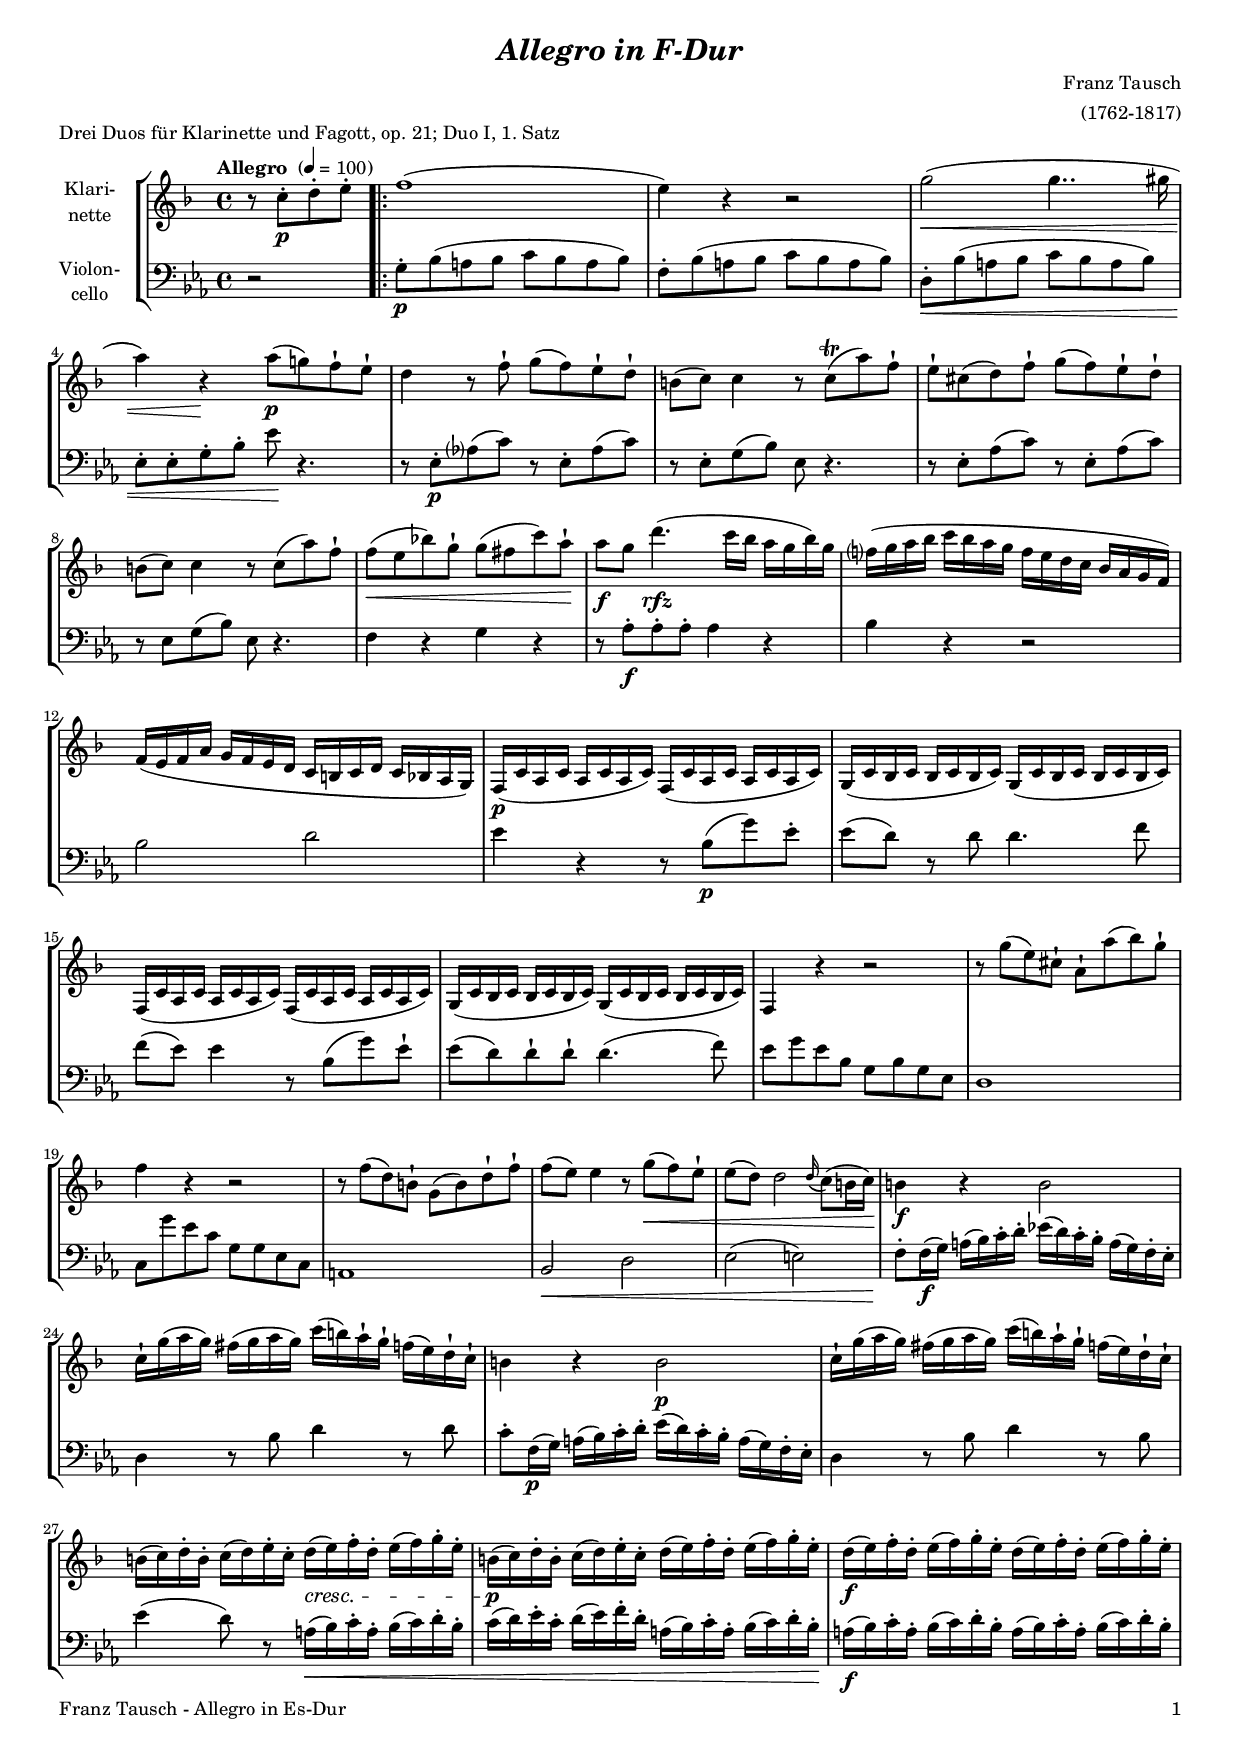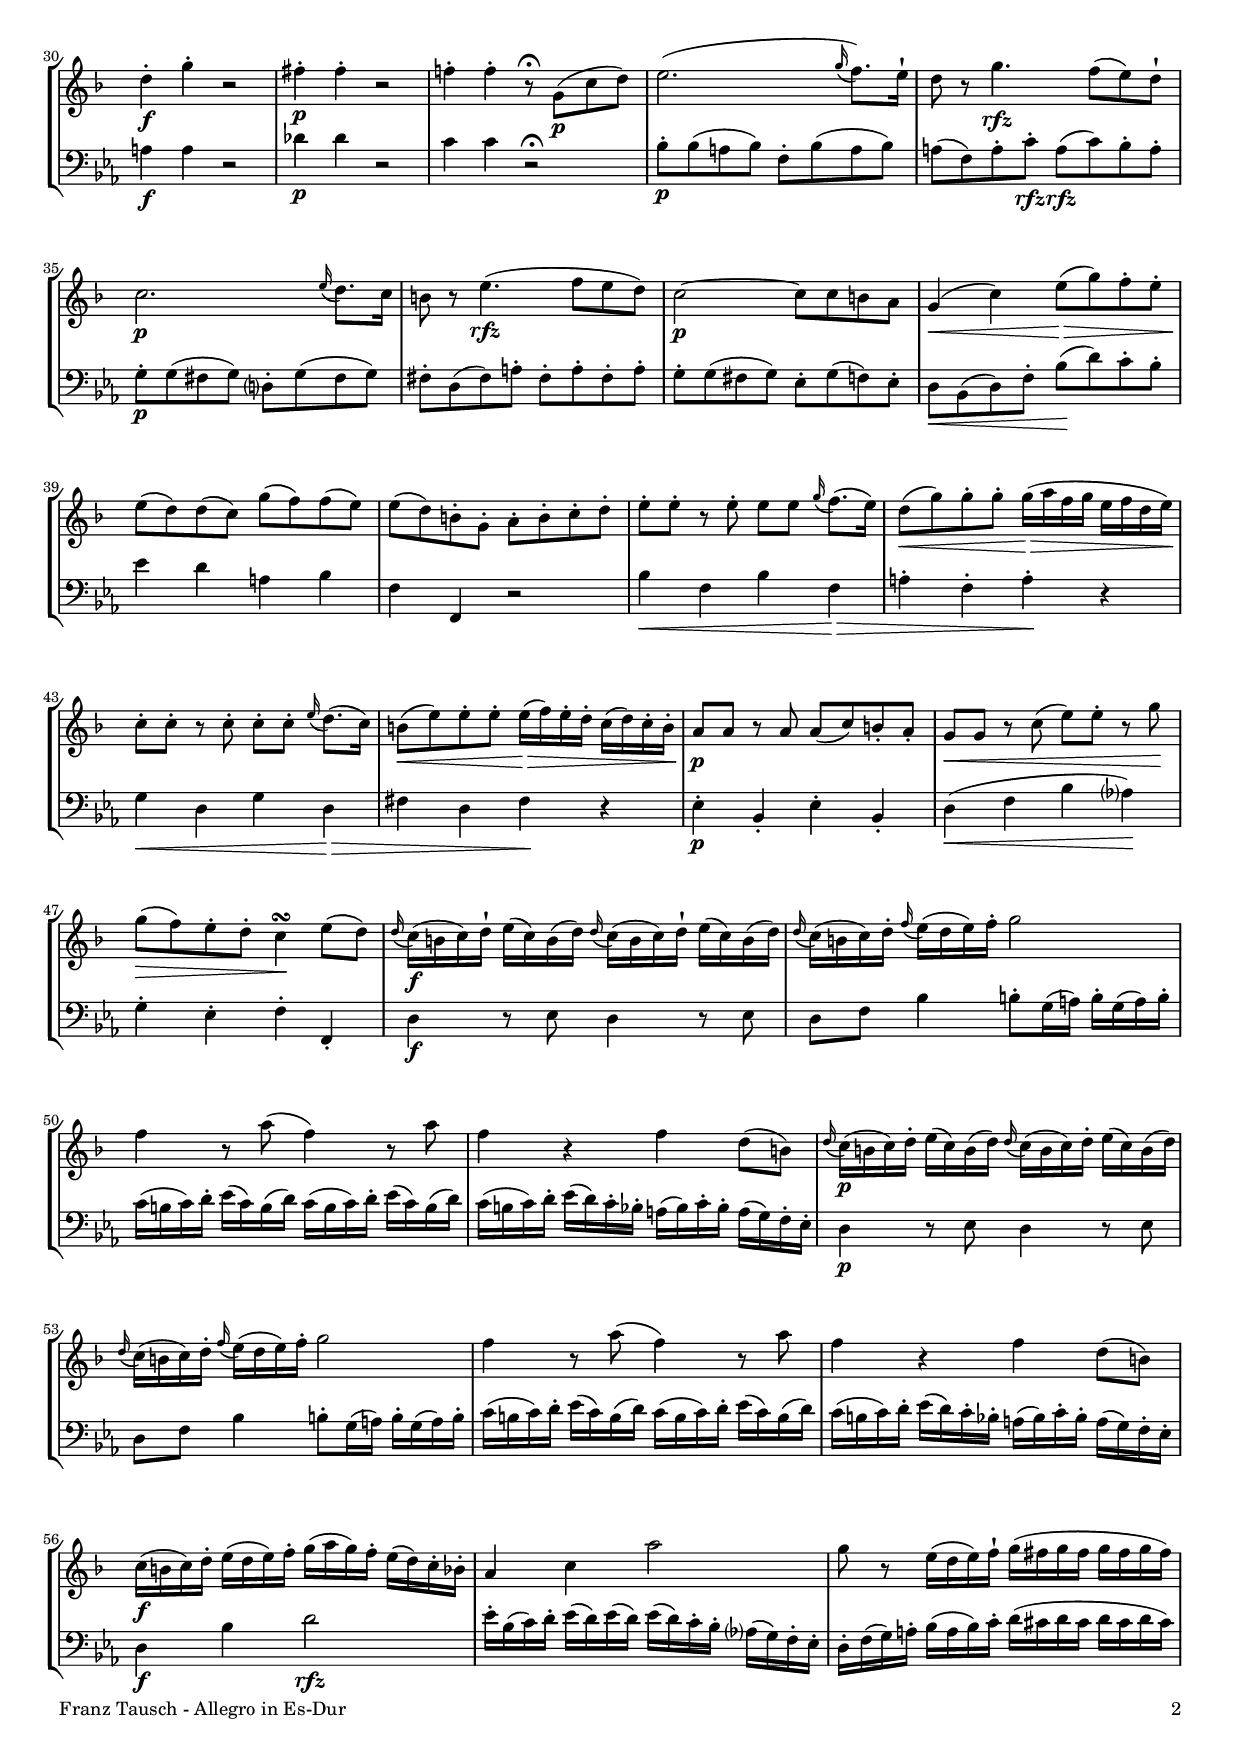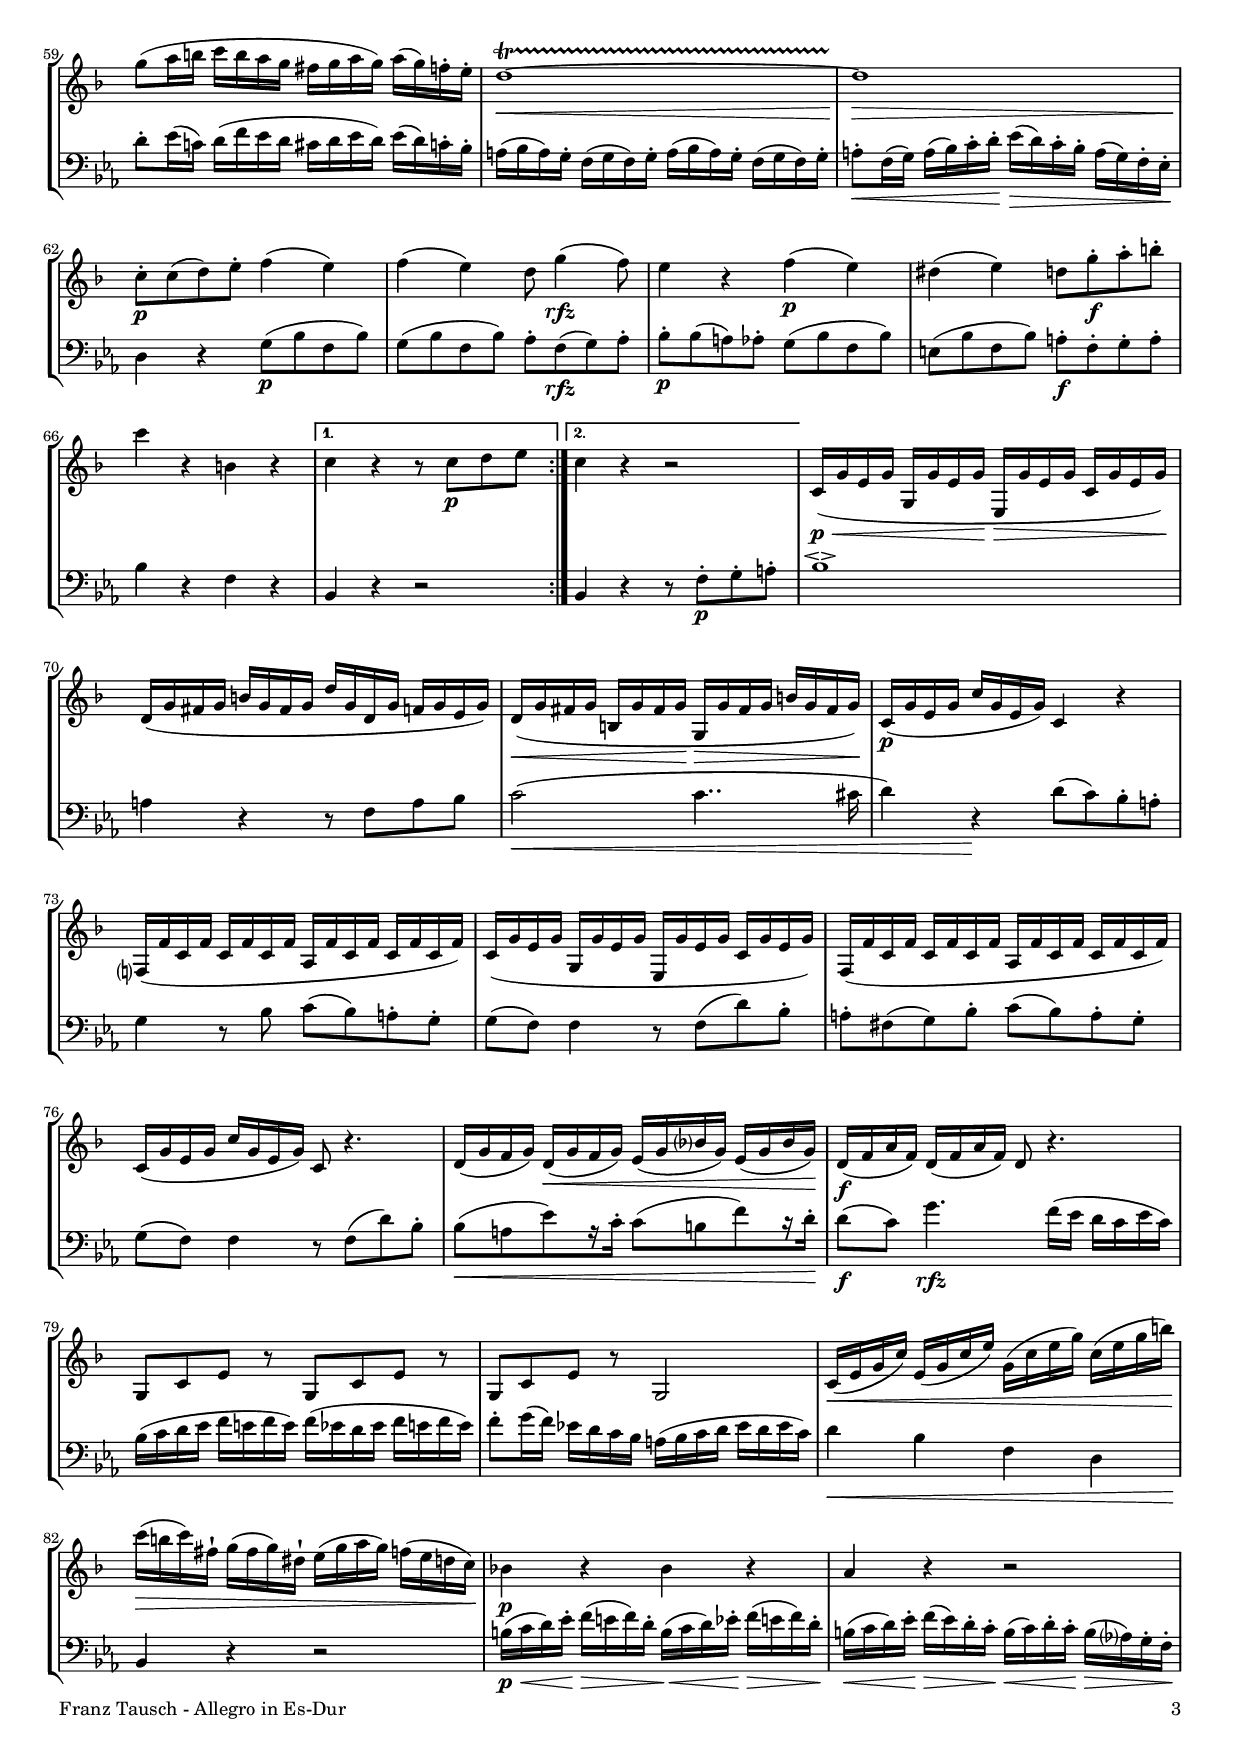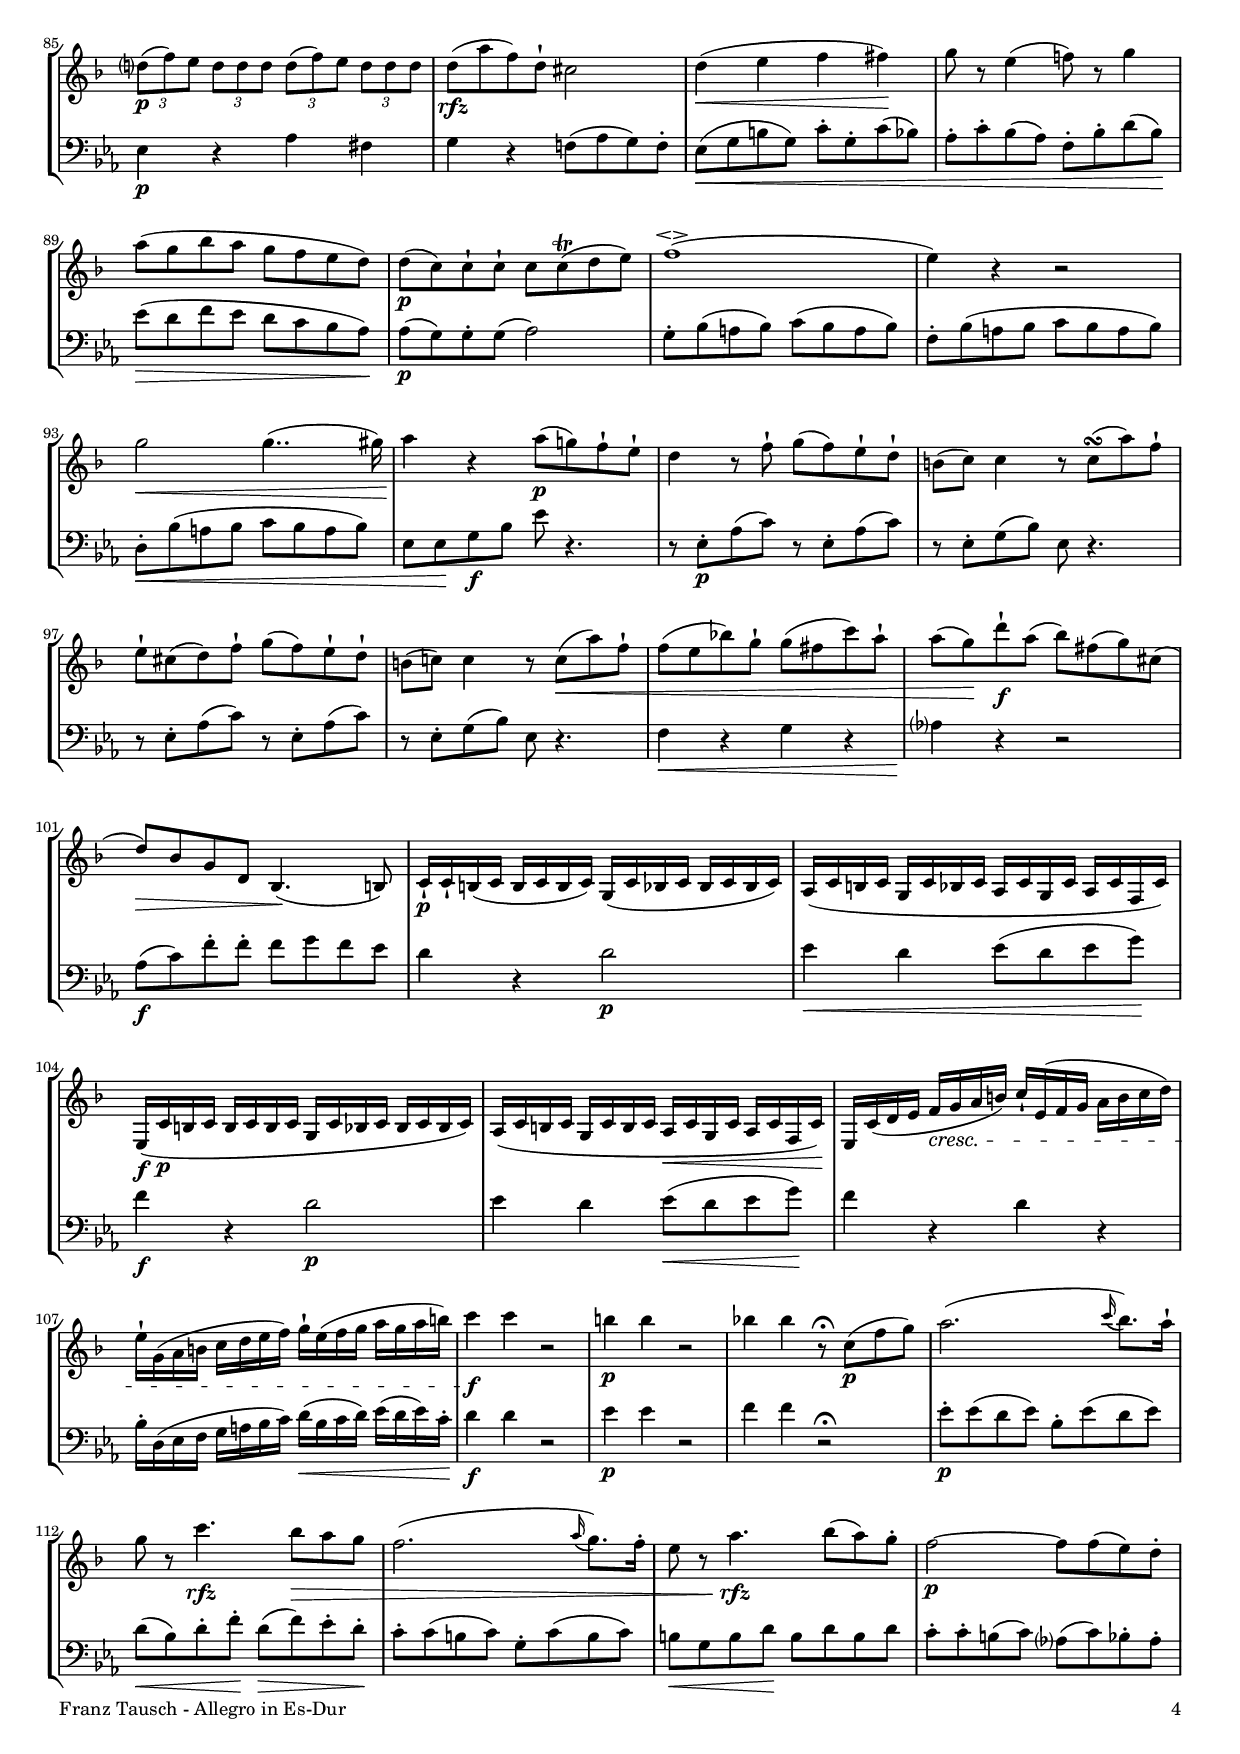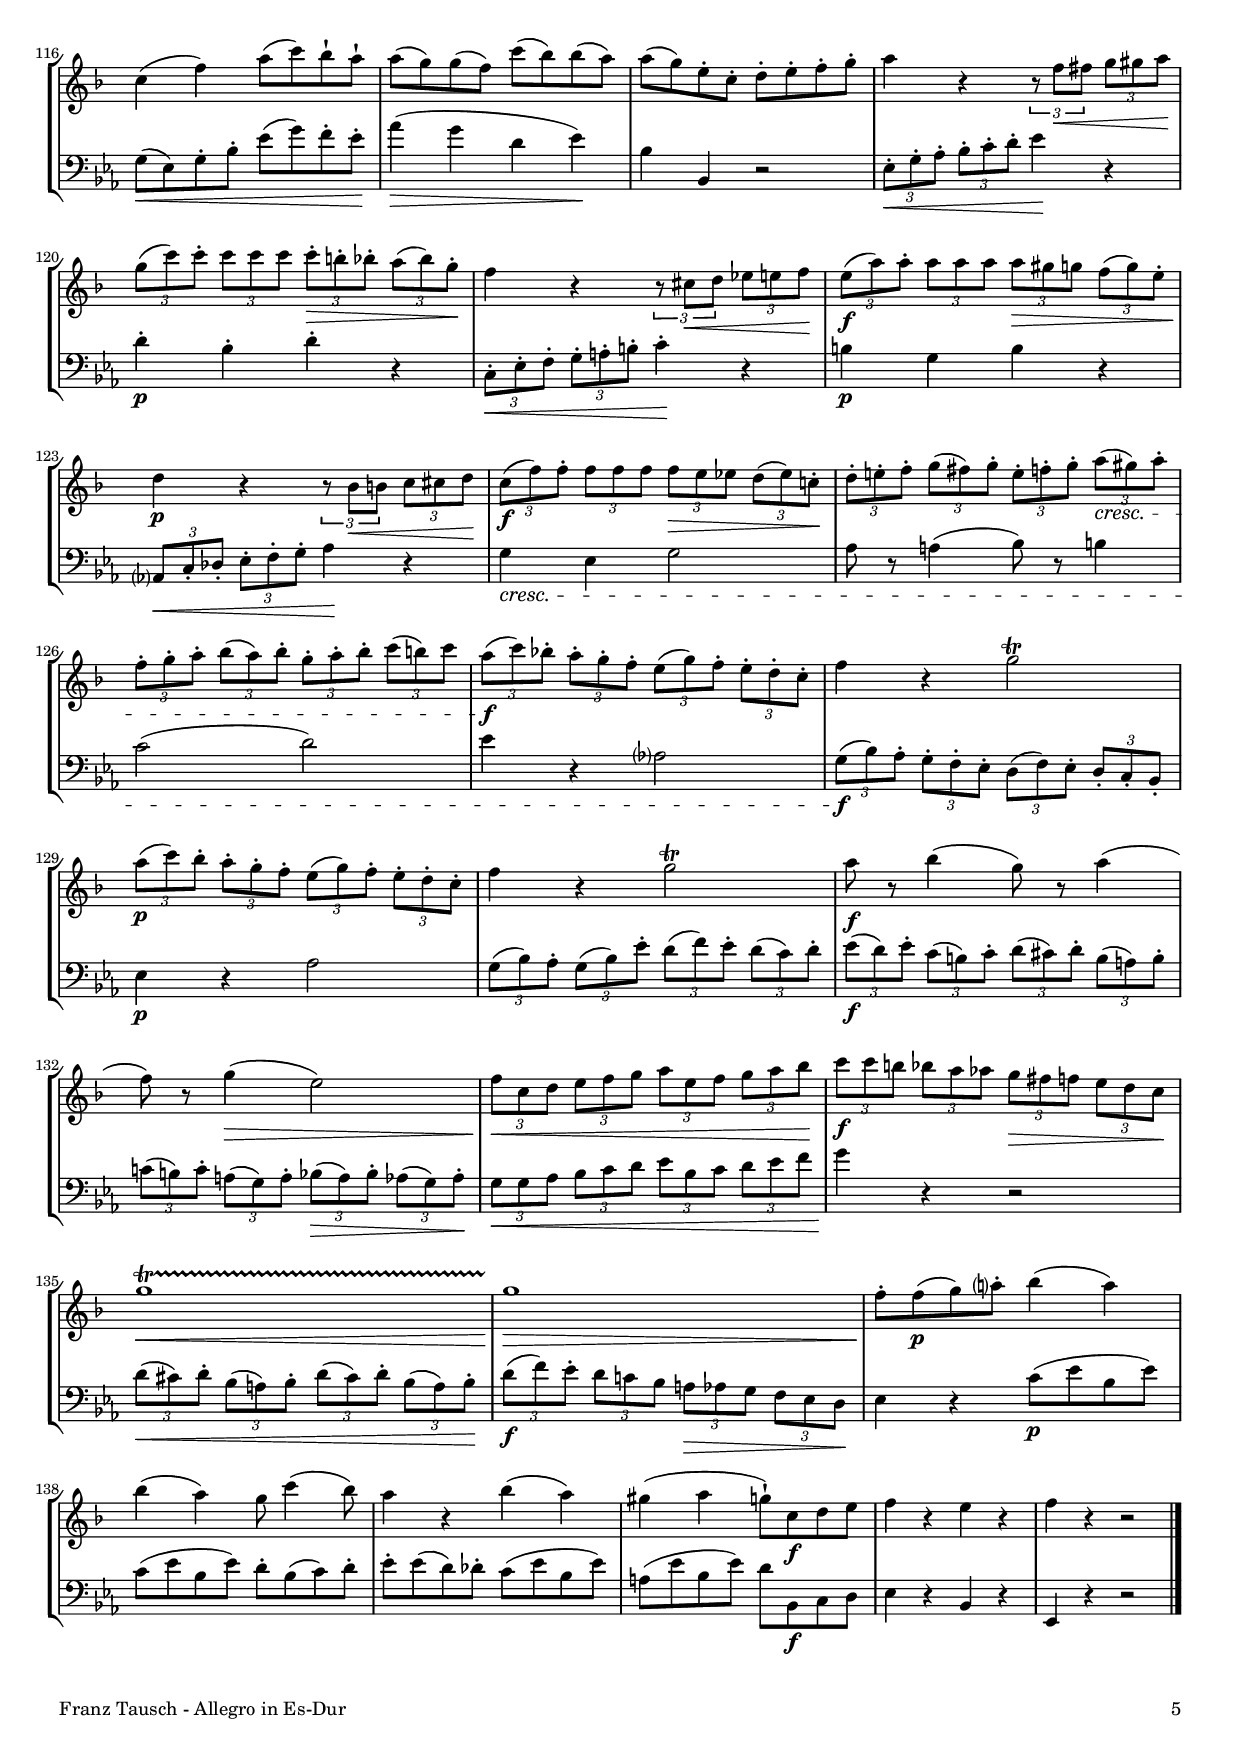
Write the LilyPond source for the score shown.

\version "2.18.2"
\include "deutsch.ly"
  
#(set-global-staff-size 16.25)

\header {
  title     = \markup \bold \italic "Allegro in F-Dur"
  composer  = "Franz Tausch"
  arranger  = "(1762-1817)"
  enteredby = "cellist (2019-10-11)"
  piece     = "Drei Duos für Klarinette und Fagott, op. 21; Duo I, 1. Satz"
}

voiceconsts = {
  \key f \major
  \time 4/4
  \clef "treble"
%  \numericTimeSignature
  \compressFullBarRests
  % Set default beaming for all staves
%  \set Timing.beamExceptions = #'()
%  \set Timing.baseMoment     = #(ly:make-moment 1 4)
%  \set Timing.beatStructure  = #'(1 1 1)
  \tempo "Allegro " 4=100
}

micl = "clarinet"
mifl = "flute"
miob = "oboe"
mifh = "french horn"
misx = "tenor sax"
mist = "string ensemble 1"
%miba = "cello"
miba = "bassoon"

va = \relative c'' {
  \voiceconsts

  \partial 2 r8 c-.\p d-. e-.
  \repeat volta 2 {
    f1(
    e4) r r2
    g2(\< g4.. gis16
    a4) r\! a8(\p g!) f-! e-!
    d4 r8 f-! g( f) e-! d-!
    h( c) c4 r8 c(\trill a') f-!

    e-! cis( d) f-! g( f) e-! d-!
    h( c) c4 r8 c( a') f-!
    f(\< e b'!) g-! g( fis c') a-!\!
    a\f g d'4.(_\rfz c16 b a g b) g
    f?( g a b c b a g f e d c b a g f)

    f( e f a g f e d c h c d c b a g)
    f(\p c' a c a c a c) f,( c' a c a c a c)
    g( c b c b c b c) g( c b c b c b c)

    f,( c' a c a c a c) f,( c' a c a c a c)
    g( c b c b c b c) g( c b c b c b c)
    f,4 r r2
    r8 g''( e) cis-! a-! a'( b) g-!
    f4 r r2

    r8 f( d) h-! g( h) d-! f-!
    f( e) e4 r8 g(\< f) e-!
    e( d) d2 \appoggiatura d16 c8( h16 c)\!
    h4\f r h2
    c16-! g'( a g) fis( g a g) c( h) a-! g-! f( e) d-! c-!
    h4 r h2\p

    c16-! g'( a g) fis( g a g) c( h) a-! g-! f( e) d-! c-!
    h( c) d-. h-. c( d) e-. c-. d(\cresc e) f-. d-. e( f) g-. e-.
    h(\p c) d-. h-. c( d) e-. c-. d( e) f-. d-. e( f) g-. e-.

    d(\f e) f-. d-. e( f) g-. e-. d( e) f-. d-. e( f) g-. e-.
    d4-.\f g-. r2
    fis4-.\p fis-. r2
    f!4-. f-. r8\fermata g,(\p c d)
    e2.( \appoggiatura g16 f8.) e16-!
    d8 r g4.\rfz f8( e) d-!
    c2.\p \appoggiatura e16 d8. c16

    h8 r e4.(\rfz f8 e d)
    c2~\p c8 c h a
    g4(\< c) e8(\!\> g) f-. e-.
    e(\! d) d( c) g'( f) f( e)
    e( d) h-. g-. a-. h-. c-. d-.
    e-. e-. r e-. e e \appoggiatura g16 f8.( e16)

    d8(\< g) g-. g-. g16(\!\> a f g e f d e)
    c8-.\! c-. r c-. c-. c-. \appoggiatura e16 d8.( c16)
    h8(\< e) e-. e-. e16(\!\> f) e-. d-. c( d) c-. h-.
    a8\!\p a r a a( c) h-. a-.
    g\< g r c( e) e-. r g\!

    g(\> f) e-. d-. c4\!\turn e8( d)
    \appoggiatura d16 c(\f h c) d-! e( c) h( d) \appoggiatura d c( h c) d-! e( c) h( d)
    \appoggiatura d c( h c) d-. \appoggiatura f e( d e) f-. g2
    f4 r8 a( f4) r8 a
    f4 r f d8( h)

    \appoggiatura d16 c(\p h c) d-. e( c) h( d) \appoggiatura d c( h c) d-. e( c) h( d)
    \appoggiatura d c( h c) d-. \appoggiatura f e( d e) f-. g2
    f4 r8 a( f4) r8 a
    f4 r f d8( h)

    c16(\f h c) d-. e( d e) f-. g( a g) f-. e( d) c-. b-.
    a4 c a'2
    g8 r e16( d e) f-! g( fis g fis g fis g fis)
    g8( a16 h c h a g fis g a g) a( g) f-. e-.

    d1~\startTrillSpan\<
    d\stopTrillSpan\!\>
    c8-.\!\p c( d) e-. f4( e)
    f( e) d8 g4(\rfz f8)
    e4 r f(\p e)
    dis( e) d8 g-.\f a-. h-.
    c4 r h, r
  }
  \alternative {
    { c r r8 c\p d e }
    { c4 r r2 }
  }

  c,16(\p\< g' e g g, g' e g\! e,\> g' e g c, g' e g)\!
  d( g fis g h g fis g d' g, d g f g e g)
  d(\< g fis g h, g' fis g\! g,\> g' fis g h g fis g)\!
  c,(\p g' e g c g e g) c,4 r

  f,?16( f' c f c f c f a, f' c f c f c f)
  c( g' e g g, g' e g e, g' e g c, g' e g)
  f,( f' c f c f c f a, f' c f c f c f)
  c( g' e g c g e g) c,8 r4.

  d16( g f g) d(\< g f g) e( g b? g) e( g b g)\!
  d(\f f a f) d( f a f) d8 r4.
  g,8 c e r g, c e r
  g, c e r g,2
  c16(\< e g c) e,( g c e) g,( c e g) c,( e g h)\!

  c(\> h c) fis,-! g( fis g) dis-!e( g a g) f( e d c)\!
  b!4\p r b r
  a r r2
  \tuplet 3/2 4 { d?8(\p f) e d d d d( f) e d d d }
  d(\rfz a' f) d-! cis2
  d4(\< e f fis)\!

  g8 r e4( f!8) r g4\!
  a8( g b a g f e d)\!
  d(\p c) c-! c-! c c(\trill d e)
  f1(\espressivo
  e4) r r2
  g\< g4..( gis16)
  a4\! r a8(\p g!) f-! e-!
  d4 r8 f-! g( f) e-! d-!

  h( c) c4 r8 c(\turn a') f-!
  e-! cis( d) f-! g( f) e-! d-!
  h( c!) c4 r8 c(\< a') f-!
  f( e b'!) g-! g( fis c') a-!
  a( g)\! d'-!\f a( b) fis( g) cis,(
  d)\> b g d b4.(\! h8)

  c16-!\p c-! h( c h c h c) g( c b c b c b c)
  a( c h c g c b c a c g c a c f, c')
  e,(\f c'\p h c h c h c g c b c b c b c)

  a( c h c g c h c a\< c g c a c f, c')\!
  e, c'( d e f\cresc g a h) c-! e,( f g a h c d)
  e-! g,( a h c d e f) g-! e( f g a g a h)

  c4\f c r2
  h4\p h r2
  b!4 b r8\fermata c,(\p f g)
  a2.( \appoggiatura c16 b8.) a16-!
  g8 r c4.\rfz b8\> a g
  f2.( \appoggiatura a16 g8.) f16-.
  e8 r a4.\rfz b8( a) g-.
  f2~\p f8 f( e) d-.

  c4( f) a8( c) b-! a-!
  a( g) g( f) c'( b) b( a)
  a( g) e-. c-. d-. e-. f-. g-.
  a4 r \tuplet 3/2 4 {
    r8 f\< fis g gis a\!
    g( c) c-. c c c c-.\> h-. b-. a( b) g-.\!
  }

  f4 r \tuplet 3/2 4 {
    r8 cis\< d es e f\!
    e(\f a) a-. a a a a\> gis g f( g) e-.
  }
  d4\p r \tuplet 3/2 4 {
    r8 b\< h c cis d\!
    c(\f f) f-. f f f f\> e es d( es) c!-.\!

    d-. e!-. f-. g( fis) g-. e-. f-. g-. a(\cresc gis) a-.
    f-. g-. a-. b( a) b-. g-. a-. b-. c( h) c
    a(\f c) b!-. a-. g-. f-. e( g) f-. e-. d-. c-. 
  }
  f4 r g2\trill
  \tuplet 3/2 4 { a8(\p c) b-. a-. g-. f-. e( g) f-. e-. d-. c-. }

  f4 r g2\trill
  a8\f r b4( g8) r a4(
  f8) r g4(\> e2)
  \tuplet 3/2 4 {
    f8\!\< c d e f g a e f g a b\!
    c\f c h b a as g\> fis f e d c\!
  }

  g'1\startTrillSpan\<
  g\stopTrillSpan\!\>
  f8-.\! f(\p g) a?-. b4( a)
  b( a) g8 c4( b8)
  a4 r b( a)
  gis( a g8)-! c,\f d e
  f4 r e r
  f r r2 \bar "|."
}

vb = \relative c' {
  \voiceconsts
  \clef "bass"
  
  \partial 2 r2
  \repeat volta 2 {
    a8-.\p c( h c d c h c)
    g-. c( h c d c h c)
    e,-.\< c'( h c d c h c)
    f,-. f-. a-. c-. f\! r4.
    r8 f,-.\p b?( d) r f,-. b( d)
    r f,-. a( c) f, r4.

    r8 f-. b( d) r f,-. b( d)
    r f, a( c) f, r4.
    g4 r a r
    r8 b-.\f b-. b-. b4 r
    c r r2
    c e
    f4 r r8 c(\p a') f-.

    f( e) r e e4. g8
    g( f) f4 r8 c( a') f-!
    f( e) e-! e-! e4.( g8)
    f a f c a c a f
    e1
    d8 a'' f d a a f d
    h1

    c2\< e
    f( fis)
    g8-.\! g16(\f a) h( c) d-. e-. f!( e) d-. c-. h( a) g-. f-.
    e4 r8 c' e4 r8 e
    d-. g,16(\p a) h( c) d-. e-. f( e) d-. c-. h( a) g-. f-.
    e4 r8 c' e4 r8 c

    f4( e8) r h16(\< c) d-. h-. c( d) e-. c-.
    d( e) f-. d-. e( f) g-. e-. h( c) d-. h-. c( d) e-. c-.\!
    h(\f c) d-. h-. c( d) e-. c-. h( c) d-. h-. c( d) e-. c-.
    h4\f h r2
    es4\p es r2

    d4 d r2\fermata
    c8-.\p c( h c) g-. c( h c)
    h( g) h-. d-.\rfz h(\rfz d) c-. h-.
    a-.\p a( gis a) e?-. a( gis a)
    gis-. e( gis) h-. gis-. h-. gis-. h-.
    a-. a( gis a) f-. a( g) f-.

    e\< c( e) g-. c(\! e) d-. c-.
    f4 e h c
    g g, r2
    c'4\< g c g\!\>
    h-. g-. h-.\! r
    a\< e a e\!\>
    gis e gis\! r

    f-.\p c-. f-. c-.
    e(\< g c b?)\!
    a-. f-. g-. g,-.
    e'\f r8 f e4 r8 f
    e g c4 cis8-. a16( h) cis-. a( h ) cis-.
    d( cis d) e-. f( d) cis( e) d( cis d) e-. f( d) cis( e)

    d( cis d) e-. f( e) d-. c-. h( c) d-. c-. h( a) g-. f-.
    e4\p r8 f e4 r8 f
    e g c4 cis8-. a16( h) cis-. a( h) cis-.
    d( cis d) e-. f( d) cis( e) d( cis d) e-. f( d) cis( e)

    d( cis d) e-. f( e) d-. c-. h( c) d-. c-. h( a) g-. f-.
    e4\f c' e2\rfz
    f16-. c( d) e-. f( e) f( e) f( e) d-. c-. b?( a) g-. f-.
    e-. g( a) h-. c( h c) d-. e( dis e dis e dis e dis)

    e8-. f16( d!) e( g f e dis e f e) f( e) d-. c-.
    h( c h) a-. g( a g) a-. h( c h) a-. g( a g) a-.
    h8-.\< g16( a) h( c) d-. e-.\! f(\> e) d-. c-. h( a) g-. f-.\!

    e4 r a8(\p c g c)
    a( c g c) b-. g(\rfz a) b-.
    c-.\p c( h) b-. a( c g c)
    fis,( c' g c) h-.\f g-. a-. h-.
    c4 r g r
  }
  \alternative {
    { c, r r2 }
    { c4 r r8 g'-.\p a-. h-. }
  }

  c1\espressivo
  h4 r r8 g h c
  d2(\< d4.. dis16
  e4) r\! e8( d) c-. h-.
  a4 r8 c d( c) h-. a-.
  a( g) g4 r8 g( e') c-.
  h-. gis( a) c-. d( c) h-. a-.

  a( g) g4 r8 g( e') c-.
  c[(\< h f') r16 d]-. d8[( cis g') r16 e]-.\!
  e8(\f d) a'4.\rfz g16( f e d f d)
  c( d e f g fis g fis) g( f e f g fis g fis)

  g8-. a16( g) f! e d c h( c d e f e f d)
  e4\< c g e
  c\! r r2
  cis'16(\p\< d e) f-.\! g(\> fis g) e-. cis(\< d e) f-.\! g(\> fis g) e-.\!

  cis(\< d e) f-.\! g(\> f) e-. d-.\! cis(\< d) e-. d-.\! cis(\> b?) a-. g-.\!
  f4\p r b gis
  a r g!8( b a) g-.
  f(\< a cis a) d-. a-. d( c)
  b-. d-. c( b) g-. c-. e( c)\!

  f(\> e g f e d c b)\!
  b(\p a) a-. a( b2)
  a8-. c( h c) d( c h c)
  g-. c( h c d c h c)
  e,-.\< c'( h c d c h c)
  f, f\! a\f c f r4.

  r8 f,-.\p b( d) r f,-. b( d)
  r f,-. a( c) f, r4.
  r8 f-. b( d) r f,-. b( d)
  r f,-. a( c) f, r4.
  g4\< r a r
  b?\! r r2

  b8(\f d) g-. g-. g a g f
  e4 r e2\p
  f4\< e f8( e f a)\!
  g4\f r e2\p
  f4 e f8(\< e f a)\!
  g4 r e r
  c16-. e,( f g a h c d) e(\< c d e) f( e f) d-.\!

  e4\f e r2
  f4\p f r2
  g4 g r2\fermata
  f8-.\p f( e f) c-. f( e f)
  e(\< c) e-. g-.\! e(\> g) f-. e-.\!
  d-. d( cis d) a-. d( cis d)
  cis\< a cis e\! cis e cis e

  d-. d-. cis( d) b?( d) c-. b-.
  a(\< f) a-. c-. f( a) g-. f-.\!
  b4(\> a e f)\!
  c c, r2
  \tuplet 3/2 4 { f8-.\< a-. b-. c-. d-. e-. } f4\! r
  e-.\p c-. e-. r

  \tuplet 3/2 4 { d,8-.\< f-. g-. a-. h-. cis-. } d4-.\! r
  cis\p a cis r
  \tuplet 3/2 4 { b,?8\< d-. es-. f-. g-. a-. } b4\! r
  a\cresc f a2
  b8 r h4( c8) r cis4
  d2( e)
  f4 r b,?2

  \tuplet 3/2 4 { a8(\f c) b-. a-. g-. f-. e( g) f-. e-. d-. c-. }
  f4\p r b2
  \tuplet 3/2 4 {
    a8( c) b-. a( c) f-. e( g) f-. e( d) e-.
    f(\f e) f-. d( cis) d-. e( dis) e-. cis( h) cis-.
    d!( cis) d-. h( a) h-. c(\> h) c-. b( a) b-.\!

    a\< a b c d e f c d e f g
  }
  a4\! r r2
  \tuplet 3/2 4 {
    e8(\< dis) e-. c( h) c-. e( dis) e-. c( h) c-.\!
    e(\f g) f-. e d! c h\> b a g f e\!
  }
  f4 r d'8(\p f c f)

  d( f c f) e-. c( d) e-.
  f-. f( e) es-. d( f c f)
  h,( f' c f) e c,\f d e
  f4 r c r
  f, r r2 \bar "|."
}


music = \new StaffGroup <<
      \new Staff {
	\set Staff.midiInstrument = \micl
	\set Staff.instrumentName = \markup \center-column { "Klari-" "nette" }
	\transpose f f { \va }
      }

      \new Staff {
	\set Staff.midiInstrument = \miba
	\set Staff.instrumentName = \markup \center-column { "Violon-" "cello" }
	\transpose f es { \vb }
      }
>>

\book {
   \paper {
    print-page-number = ##t
    print-first-page-number = ##t
    oddHeaderMarkup = \markup \null
    evenHeaderMarkup = \markup \null
    oddFooterMarkup = \markup {
      \fill-line {
        \on-the-fly #print-page-number-check-first
        "Franz Tausch - Allegro in Es-Dur" \fromproperty #'page:page-number-string
      }
    }
    evenFooterMarkup = \oddFooterMarkup
  } \score {
    \music
    \layout {}
  }

  \score {
    \unfoldRepeats \music

    \midi {
      \context {
        \Score
      }
    }
  }
}
